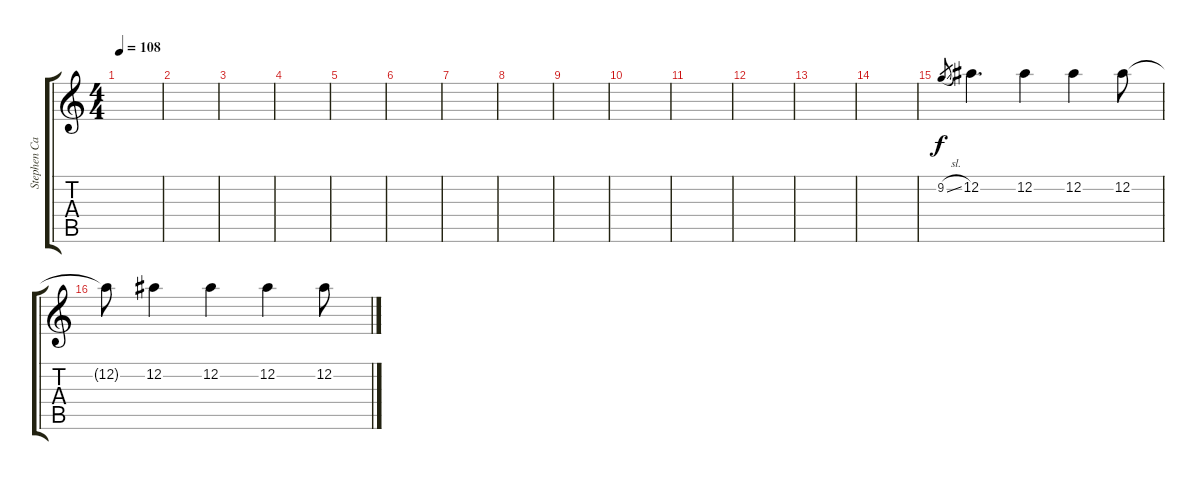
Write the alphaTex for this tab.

\track ("Stephen Carpenter second clean" "Stephen Ca") {instrument electricguitarclean}
\staff {score tabs}
\tuning (Eb4 Bb3 Gb3 Db3 Ab2 Db2) {hide}
\ts (4 4)
\tempo 108
\clef g2
\ks c
|
|
|
|
|
|
|
|
|
|
|
|
|
|
9.2{sl}.8{gr} 12.2.4{d} 12.2.4 12.2.4 12.2.8 |
12.2{t}.8 12.2.4 12.2.4 12.2.4 12.2.8
